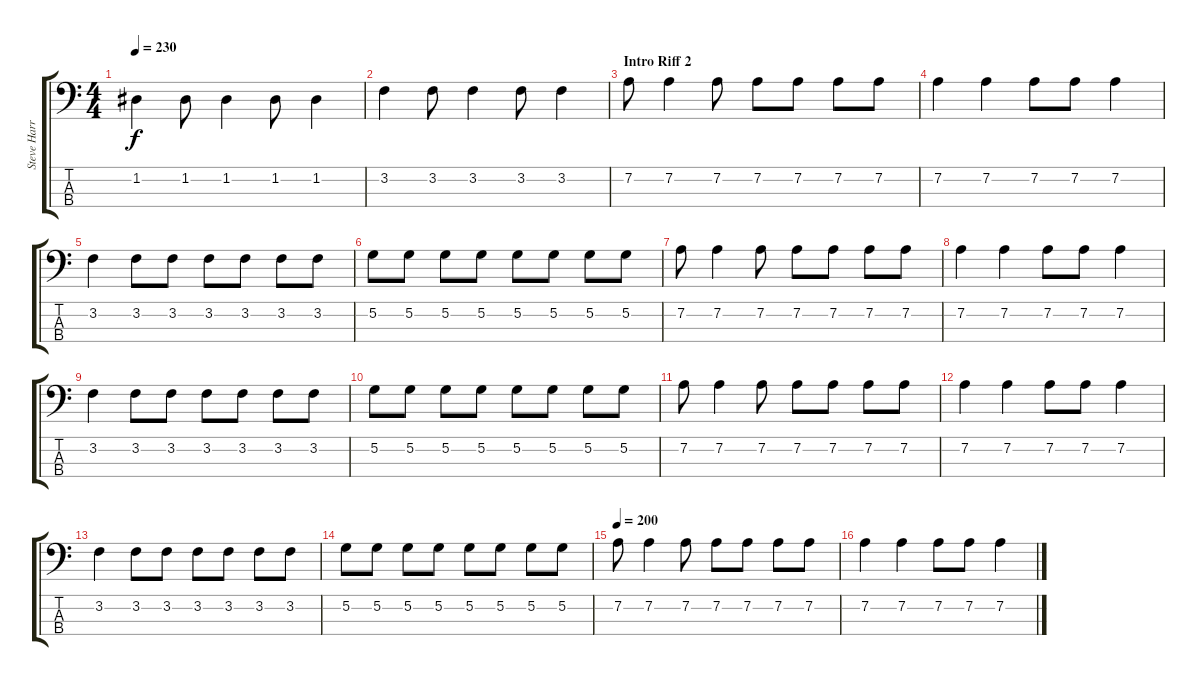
\track ("Steve Harris" "Steve Harr") {instrument electricbassfinger}
\staff {score tabs}
\tuning (G2 D2 A1 E1) {hide}
\ts (4 4)
\tempo 230
\clef f4
\ks c
1.2.4{dy f} 1.2.8 1.2.4 1.2.8 1.2.4 |
3.2.4 3.2.8 3.2.4 3.2.8 3.2.4 |
\section ("" "Intro Riff 2")
7.2.8 7.2.4 7.2.8 7.2.8 7.2.8 7.2.8 7.2.8 |
7.2.4 7.2.4 7.2.8 7.2.8 7.2.4 |
3.2.4 3.2.8 3.2.8 3.2.8 3.2.8 3.2.8 3.2.8 |
5.2.8 5.2.8 5.2.8 5.2.8 5.2.8 5.2.8 5.2.8 5.2.8 |
7.2.8 7.2.4 7.2.8 7.2.8 7.2.8 7.2.8 7.2.8 |
7.2.4 7.2.4 7.2.8 7.2.8 7.2.4 |
3.2.4 3.2.8 3.2.8 3.2.8 3.2.8 3.2.8 3.2.8 |
5.2.8 5.2.8 5.2.8 5.2.8 5.2.8 5.2.8 5.2.8 5.2.8 |
7.2.8 7.2.4 7.2.8 7.2.8 7.2.8 7.2.8 7.2.8 |
7.2.4 7.2.4 7.2.8 7.2.8 7.2.4 |
3.2.4 3.2.8 3.2.8 3.2.8 3.2.8 3.2.8 3.2.8 |
5.2.8 5.2.8 5.2.8 5.2.8 5.2.8 5.2.8 5.2.8 5.2.8 |
\tempo 200
7.2.8 7.2.4 7.2.8 7.2.8 7.2.8 7.2.8 7.2.8 |
7.2.4 7.2.4 7.2.8 7.2.8 7.2.4
